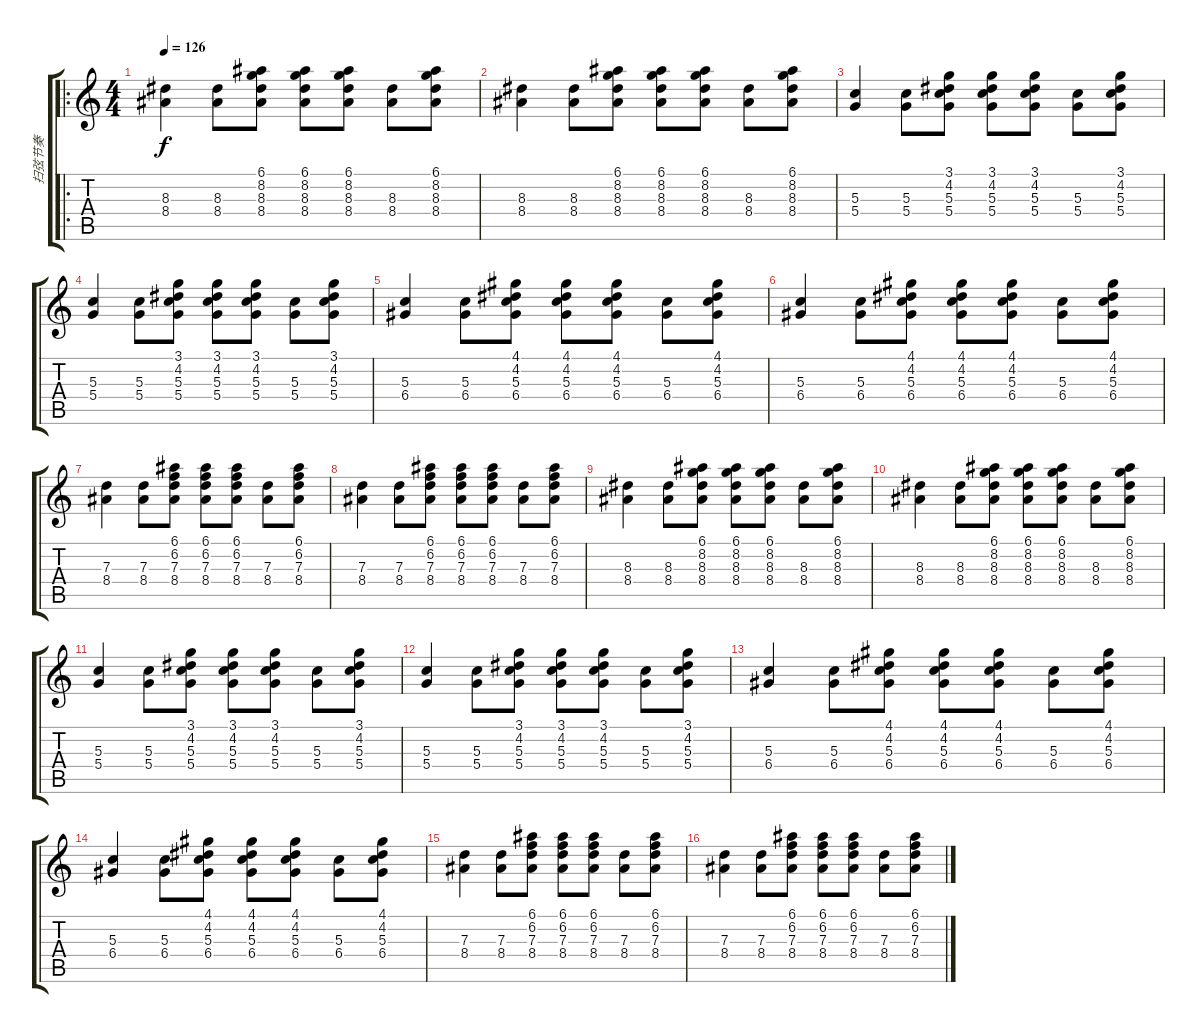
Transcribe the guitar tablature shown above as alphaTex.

\track ("扫弦节奏" "扫弦节奏") {instrument acousticguitarsteel}
\staff {score tabs}
\tuning (E4 B3 G3 D3 A2 E2) {hide}
\ro
\ts (4 4)
\tempo 126
\clef g2
\ks c
(8.3 8.4).4{dy f} (8.3 8.4).8 (6.1 8.2 8.3 8.4).8 (6.1 8.2 8.3 8.4).8 (6.1 8.2 8.3 8.4).8 (8.3 8.4).8 (6.1 8.2 8.3 8.4).8 |
(8.3 8.4).4 (8.3 8.4).8 (6.1 8.2 8.3 8.4).8 (6.1 8.2 8.3 8.4).8 (6.1 8.2 8.3 8.4).8 (8.3 8.4).8 (6.1 8.2 8.3 8.4).8 |
(5.3 5.4).4 (5.3 5.4).8 (3.1 4.2 5.3 5.4).8 (3.1 4.2 5.3 5.4).8 (3.1 4.2 5.3 5.4).8 (5.3 5.4).8 (3.1 4.2 5.3 5.4).8 |
(5.3 5.4).4 (5.3 5.4).8 (3.1 4.2 5.3 5.4).8 (3.1 4.2 5.3 5.4).8 (3.1 4.2 5.3 5.4).8 (5.3 5.4).8 (3.1 4.2 5.3 5.4).8 |
(5.3 6.4).4 (5.3 6.4).8 (4.1 4.2 5.3 6.4).8 (4.1 4.2 5.3 6.4).8 (4.1 4.2 5.3 6.4).8 (5.3 6.4).8 (4.1 4.2 5.3 6.4).8 |
(5.3 6.4).4 (5.3 6.4).8 (4.1 4.2 5.3 6.4).8 (4.1 4.2 5.3 6.4).8 (4.1 4.2 5.3 6.4).8 (5.3 6.4).8 (4.1 4.2 5.3 6.4).8 |
(7.3 8.4).4 (7.3 8.4).8 (6.1 6.2 7.3 8.4).8 (6.1 6.2 7.3 8.4).8 (6.1 6.2 7.3 8.4).8 (7.3 8.4).8 (6.1 6.2 7.3 8.4).8 |
(7.3 8.4).4 (7.3 8.4).8 (6.1 6.2 7.3 8.4).8 (6.1 6.2 7.3 8.4).8 (6.1 6.2 7.3 8.4).8 (7.3 8.4).8 (6.1 6.2 7.3 8.4).8 |
(8.3 8.4).4 (8.3 8.4).8 (6.1 8.2 8.3 8.4).8 (6.1 8.2 8.3 8.4).8 (6.1 8.2 8.3 8.4).8 (8.3 8.4).8 (6.1 8.2 8.3 8.4).8 |
(8.3 8.4).4 (8.3 8.4).8 (6.1 8.2 8.3 8.4).8 (6.1 8.2 8.3 8.4).8 (6.1 8.2 8.3 8.4).8 (8.3 8.4).8 (6.1 8.2 8.3 8.4).8 |
(5.3 5.4).4 (5.3 5.4).8 (3.1 4.2 5.3 5.4).8 (3.1 4.2 5.3 5.4).8 (3.1 4.2 5.3 5.4).8 (5.3 5.4).8 (3.1 4.2 5.3 5.4).8 |
(5.3 5.4).4 (5.3 5.4).8 (3.1 4.2 5.3 5.4).8 (3.1 4.2 5.3 5.4).8 (3.1 4.2 5.3 5.4).8 (5.3 5.4).8 (3.1 4.2 5.3 5.4).8 |
(5.3 6.4).4 (5.3 6.4).8 (4.1 4.2 5.3 6.4).8 (4.1 4.2 5.3 6.4).8 (4.1 4.2 5.3 6.4).8 (5.3 6.4).8 (4.1 4.2 5.3 6.4).8 |
(5.3 6.4).4 (5.3 6.4).8 (4.1 4.2 5.3 6.4).8 (4.1 4.2 5.3 6.4).8 (4.1 4.2 5.3 6.4).8 (5.3 6.4).8 (4.1 4.2 5.3 6.4).8 |
(7.3 8.4).4 (7.3 8.4).8 (6.1 6.2 7.3 8.4).8 (6.1 6.2 7.3 8.4).8 (6.1 6.2 7.3 8.4).8 (7.3 8.4).8 (6.1 6.2 7.3 8.4).8 |
(7.3 8.4).4 (7.3 8.4).8 (6.1 6.2 7.3 8.4).8 (6.1 6.2 7.3 8.4).8 (6.1 6.2 7.3 8.4).8 (7.3 8.4).8 (6.1 6.2 7.3 8.4).8
